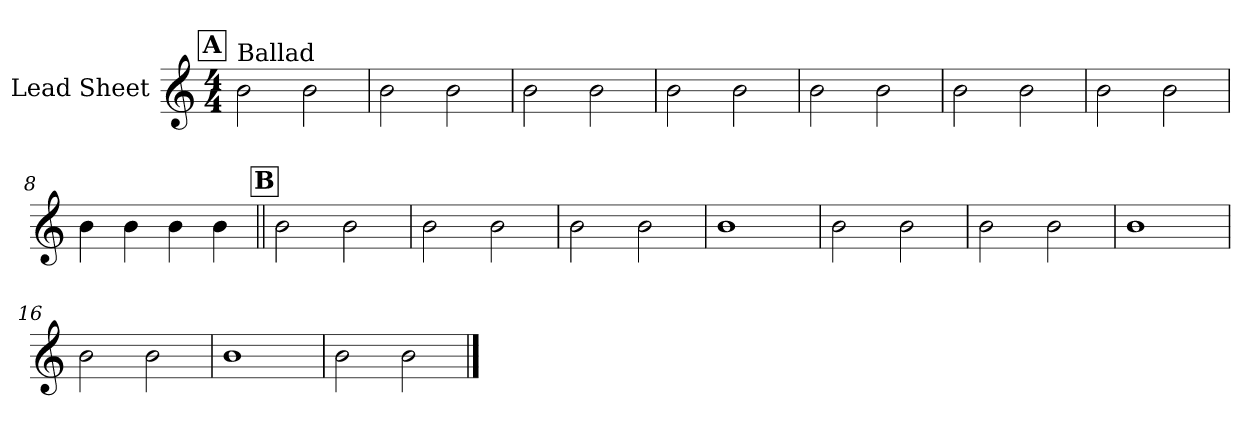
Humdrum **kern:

**kern
*part1
*staff1
*I"Lead Sheet
*clefG2
*k[]
*M4/4
!!LO:REH:place=s1:a:fs=14:t=A
=1
!LO:TX:a:t=Ballad
2b\
2b\
=2
2b\
2b\
=3
2b\
2b\
=4
2b\
2b\
!!LO:LB:g=z
=5
2b\
2b\
=6
2b\
2b\
=7
2b\
2b\
=8
4b\
4b\
4b\
4b\
!!LO:LB:g=z
!!LO:REH:place=s1:a:fs=14:t=B
=9||
2b\
2b\
=10
2b\
2b\
=11
2b\
2b\
=12
1b
!!LO:LB:g=z
=13
2b\
2b\
=14
2b\
2b\
=15
1b
=16
2b\
2b\
!!LO:LB:g=z
=17
1b
=18
2b\
2b\
==
*-
